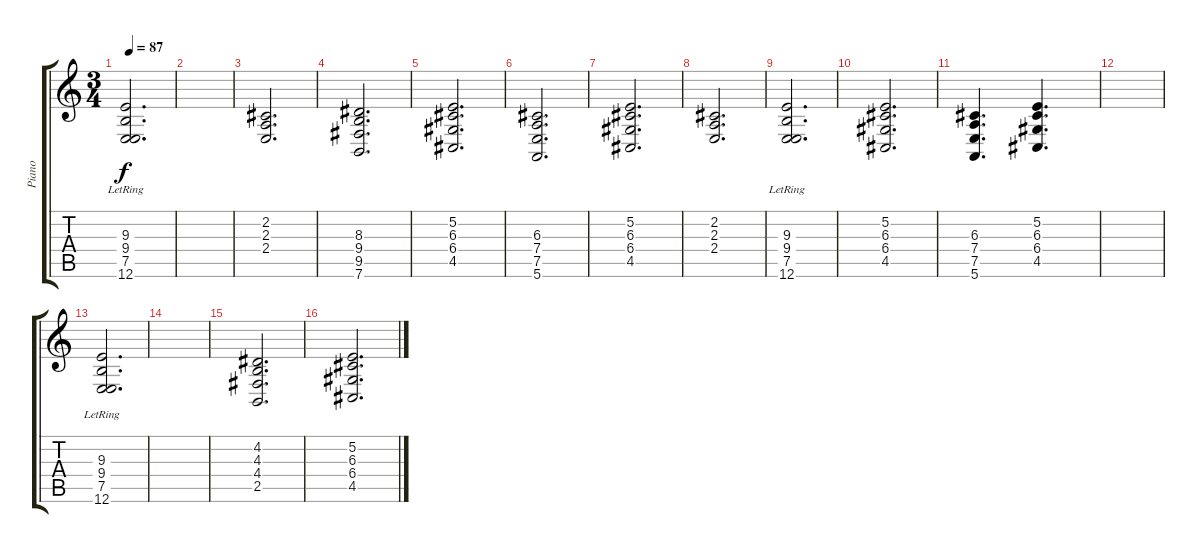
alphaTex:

\track ("Piano" "Piano") {instrument churchorgan}
\staff {score tabs}
\tuning (E4 B3 G3 D3 A2 E2) {hide}
\ts (3 4)
\tempo 87
\clef g2
\ks c
(9.3 9.4{lr} 7.5{lr} 12.6).2{d dy f} |
|
(2.2 2.3 2.4).2{d} |
(8.3 9.4 9.5 7.6).2{d} |
(5.2 6.3 6.4 4.5).2{d} |
(6.3 7.4 7.5 5.6).2{d} |
(5.2 6.3 6.4 4.5).2{d} |
(2.2 2.3 2.4).2{d} |
(9.3 9.4{lr} 7.5{lr} 12.6).2{d} |
(5.2 6.3 6.4 4.5).2{d} |
(6.3 7.4 7.5 5.6).4{d} (5.2 6.3 6.4 4.5).4{d} |
|
(9.3 9.4{lr} 7.5{lr} 12.6).2{d} |
|
(4.2 4.3 4.4 2.5).2{d} |
(5.2 6.3 6.4 4.5).2{d}
